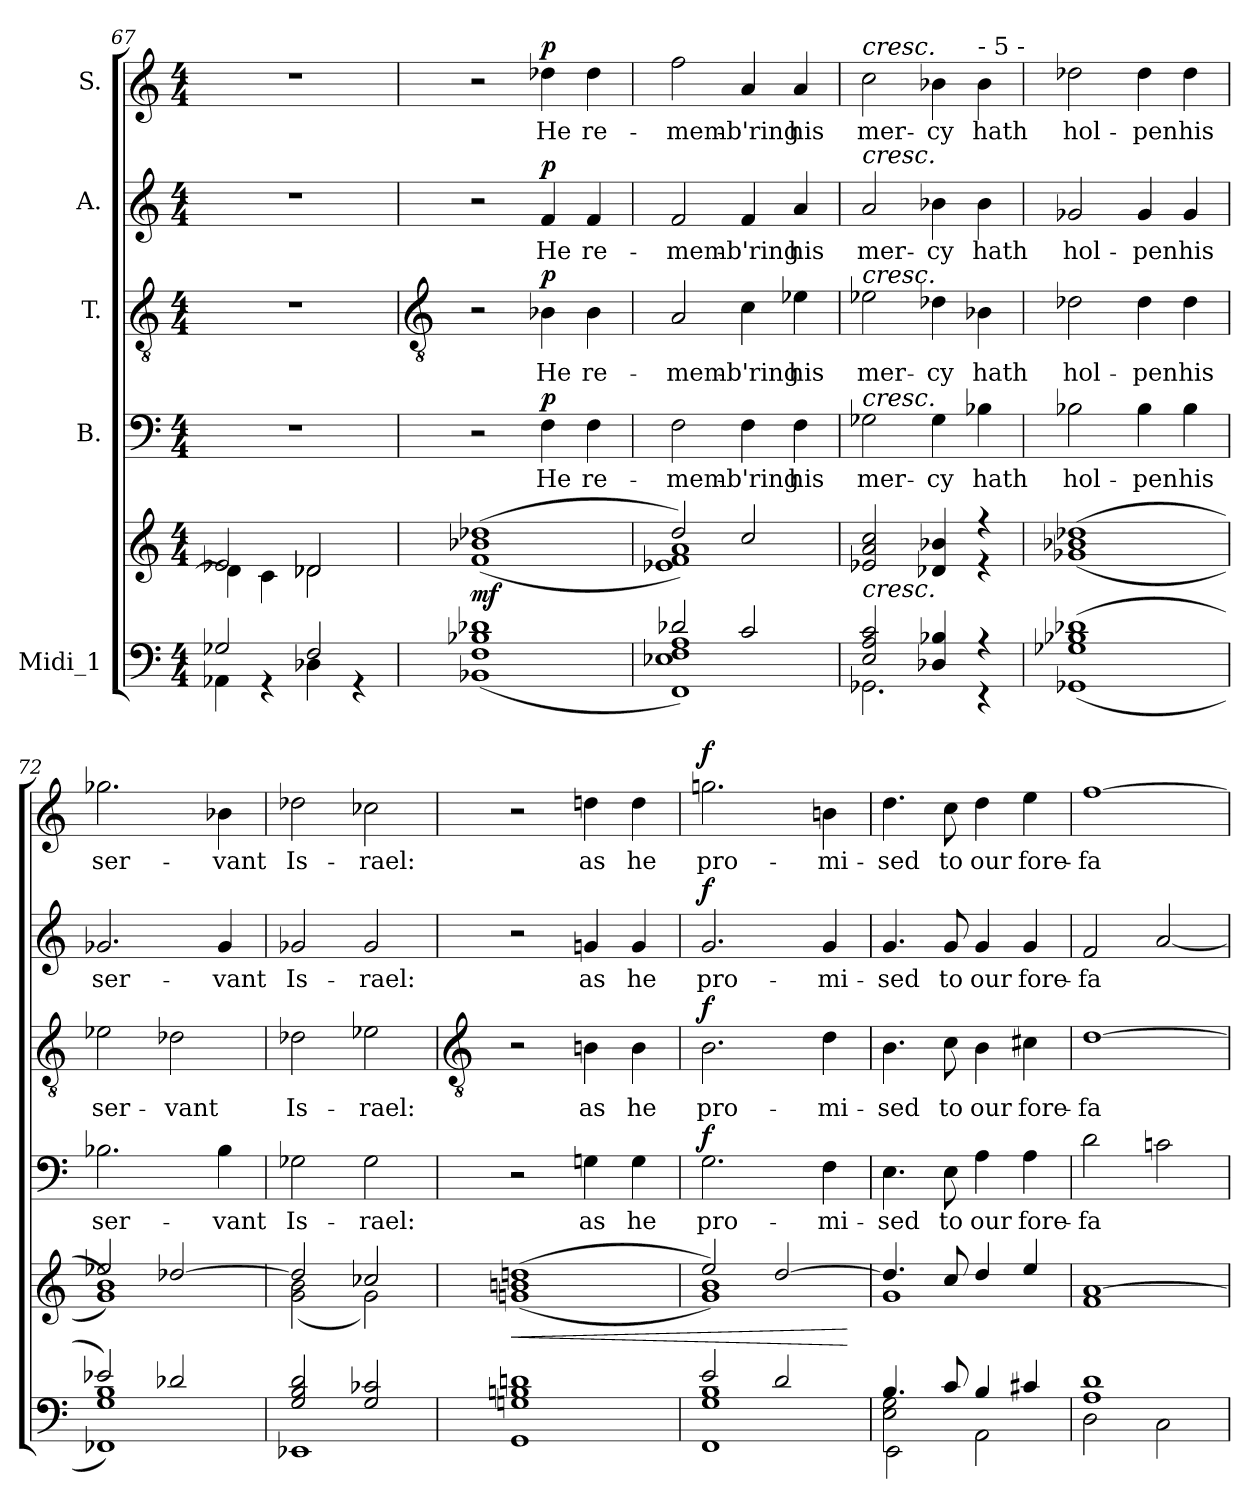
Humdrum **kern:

**kern	**kern	**dynam	**kern	**text	**dynam	**kern	**text	**dynam	**kern	**text	**dynam	**kern	**text	**dynam
*part5	*part5	*part5	*part4	*part4	*part4	*part3	*part3	*part3	*part2	*part2	*part2	*part1	*part1	*part1
*staff6	*staff5	*staff5/6	*staff4	*staff4	*staff4	*staff3	*staff3	*staff3	*staff2	*staff2	*staff2	*staff1	*staff1	*staff1
*I"Midi_1	*	*	*I"B.	*	*	*I"T.	*	*	*I"A.	*	*	*I"S.	*	*
*clefF4	*clefG2	*	*clefF4	*	*	*clefGv2	*	*	*clefG2	*	*	*clefG2	*	*
*k[]	*k[]	*	*k[]	*	*	*k[]	*	*	*k[]	*	*	*k[]	*	*
*C:	*C:	*	*C:	*	*	*C:	*	*	*C:	*	*	*C:	*	*
*M4/4	*M4/4	*	*M4/4	*	*	*M4/4	*	*	*M4/4	*	*	*M4/4	*	*
=67	=67	=67	=67	=67	=67	=67	=67	=67	=67	=67	=67	=67	=67	=67
*^	*^	*	*	*	*	*	*	*	*	*	*	*	*	*
2G-X/	4AA-X\	2e-X/	4d-\]	.	1r	.	.	1r	.	.	1r	.	.	1r	.	.
.	4r	.	4c\	.	.	.	.	.	.	.	.	.	.	.	.	.
2F/	4D-X\	2d-X/	2d-\	.	.	.	.	.	.	.	.	.	.	.	.	.
.	4r	.	.	.	.	.	.	.	.	.	.	.	.	.	.	.
!!LO:LB:g=z
=68	=68	=68	=68	=68	=68	=68	=68	=68	=68	=68	=68	=68	=68	=68	=68	=68
*	*	*	*	*	*	*	*	*clefGv2	*	*	*	*	*	*	*	*
!	!	!	!	!LO:DY:b	!	!	!	!	!	!	!	!	!	!	!	!
1F/ 1B-X/ 1d-X/	(<1BB-X\	(>1b-X/ 1dd-X/	(<1f\	mf	2r	.	.	2r	.	.	2r	.	.	2r	.	.
!	!	!	!	!	!	!LO:LY:b	!LO:DY:a	!	!LO:LY:b	!LO:DY:a	!	!LO:LY:b	!LO:DY:a	!	!LO:LY:b	!LO:DY:a
.	.	.	.	.	4F	He	p	4B-X	He	p	4f	He	p	4dd-X	He	p
!	!	!	!	!	!	!LO:LY:b	!	!	!LO:LY:b	!	!	!LO:LY:b	!	!	!LO:LY:b	!
.	.	.	.	.	4F	re-	.	4B-	re-	.	4f	re-	.	4dd-	re-	.
=69	=69	=69	=69	=69	=69	=69	=69	=69	=69	=69	=69	=69	=69	=69	=69	=69
!	!	!	!	!	!	!LO:LY:b	!	!	!LO:LY:b	!	!	!LO:LY:b	!	!	!LO:LY:b	!
2d-X/	1FF\ 1E-X\ 1F\ 1A\)	2dd/)	1e-X\ 1f\ 1a\)	.	2F	-mem-	.	2A	-mem-	.	2f	-mem-	.	2ff	-mem-	.
!	!	!	!	!	!	!LO:LY:b	!	!	!LO:LY:b	!	!	!LO:LY:b	!	!	!LO:LY:b	!
2c/	.	(>2cc/)	.	.	4F	-b'ring	.	4c	-b'ring	.	4f	-b'ring	.	4a	-b'ring	.
!	!	!	!	!	!	!LO:LY:b	!	!	!LO:LY:b	!	!	!LO:LY:b	!	!	!LO:LY:b	!
.	.	.	.	.	4F	his	.	4e-X	his	.	4a	his	.	4a	his	.
=70	=70	=70	=70	=70	=70	=70	=70	=70	=70	=70	=70	=70	=70	=70	=70	=70
!	!	!	!	!	!	!	!	!	!	!	!	!	!	!LO:TX:a:i:t=cresc.	!	!
!	!	!	!	!	!	!	!	!	!	!	!LO:TX:a:i:t=cresc.	!	!	!	!	!
!	!	!	!	!	!	!	!	!LO:TX:a:i:t=cresc.	!	!	!	!	!	!	!	!
!	!	!	!	!	!LO:TX:a:i:t=cresc.	!	!	!	!	!	!	!	!	!	!	!
!	!	!LO:TX:b:i:t=cresc.	!	!	!	!	!	!	!	!	!	!	!	!	!	!
!	!	!	!	!	!	!LO:LY:b	!	!	!LO:LY:b	!	!	!LO:LY:b	!	!	!LO:LY:b	!
2E/ 2A/ 2c/	2.GG-X\	(2e-X/ 2a/ 2cc/	(2ryy	.	2G-X	mer-	.	2e-X	mer-	.	2a	mer-	.	2cc	mer-	.
!	!	!	!	!	!	!LO:LY:b	!	!	!LO:LY:b	!	!	!LO:LY:b	!	!	!LO:LY:b	!
4D-X/ 4B-X/	.	4d-X/ 4b-X/	4ryy	.	4G-	-cy	.	4d-X	-cy	.	4b-X	-cy	.	4b-X	-cy	.
!	!	!	!	!	!	!	!	!	!	!	!	!	!	!LO:TX:a:t=- 5 -	!	!
!	!	!	!	!	!	!LO:LY:b	!	!	!LO:LY:b	!	!	!LO:LY:b	!	!	!LO:LY:b	!
4r	4r	4r	4r	.	4B-X	hath	.	4B-X	hath	.	4b-	hath	.	4b-	hath	.
=71	=71	=71	=71	=71	=71	=71	=71	=71	=71	=71	=71	=71	=71	=71	=71	=71
!	!	!	!	!	!	!LO:LY:b	!	!	!LO:LY:b	!	!	!LO:LY:b	!	!	!LO:LY:b	!
(<1G-X/ 1B-X/ 1d-X/	(<1GG-X\	1b-X/ 1dd-X/	(<(<1g-X\	.	2B-X	hol-	.	2d-X	hol-	.	2g-X	hol-	.	2dd-X	hol-	.
!	!	!	!	!	!	!LO:LY:b	!	!	!LO:LY:b	!	!	!LO:LY:b	!	!	!LO:LY:b	!
.	.	.	.	.	4B-	-pen	.	4d-	-pen	.	4g-	-pen	.	4dd-	-pen	.
!	!	!	!	!	!	!LO:LY:b	!	!	!LO:LY:b	!	!	!LO:LY:b	!	!	!LO:LY:b	!
.	.	.	.	.	4B-	his	.	4d-	his	.	4g-	his	.	4dd-	his	.
=72	=72	=72	=72	=72	=72	=72	=72	=72	=72	=72	=72	=72	=72	=72	=72	=72
!	!	!	!	!	!	!LO:LY:b	!	!	!LO:LY:b	!	!	!LO:LY:b	!	!	!LO:LY:b	!
2e-X/)	1FF-X\ 1G\ 1B\)	2ee-X/	1g\ 1b\))	.	2.B-X	ser-	.	2e-X	ser-	.	2.g-X	ser-	.	2.gg-X	ser-	.
!	!	!	!	!	!	!	!	!	!LO:LY:b	!	!	!	!	!	!	!
2d-X/	.	[2dd-X/	.	.	.	.	.	2d-X	-vant	.	.	.	.	.	.	.
!	!	!	!	!	!	!LO:LY:b	!	!	!	!	!	!LO:LY:b	!	!	!LO:LY:b	!
.	.	.	.	.	4B-	-vant	.	.	.	.	4g-	-vant	.	4b-X	-vant	.
=73	=73	=73	=73	=73	=73	=73	=73	=73	=73	=73	=73	=73	=73	=73	=73	=73
!	!	!	!	!	!	!LO:LY:b	!	!	!LO:LY:b	!	!	!LO:LY:b	!	!	!LO:LY:b	!
2G/ 2B/ 2d/	1EE-X\	2dd-/]	(((<2g\ 2b\	.	2G-X	Is-	.	2d-X	Is-	.	2g-X	Is-	.	2dd-X	Is-	.
!	!	!	!	!	!	!LO:LY:b	!	!	!LO:LY:b	!	!	!LO:LY:b	!	!	!LO:LY:b	!
2G/ 2c-X/	.	2cc-X/	2g\)	.	2G-	-rael:	.	2e-X	-rael:	.	2g-	-rael:	.	2cc-X	-rael:	.
*v	*v	*	*	*	*	*	*	*	*	*	*	*	*	*	*	*
!!LO:LB:g=z
=74	=74	=74	=74	=74	=74	=74	=74	=74	=74	=74	=74	=74	=74	=74	=74
*	*	*	*	*	*	*	*clefGv2	*	*	*	*	*	*	*	*
*^	*	*	*	*	*	*	*	*	*	*	*	*	*	*	*
*	*^	*	*	*	*	*	*	*	*	*	*	*	*	*	*	*
!	!	!	!	!	!LO:HP:b	!	!	!	!	!	!	!	!	!	!	!	!
1Gn/ 1Bn/ 1dn/	1ryy	1GG\	1bn/ 1ddn/	(<(<1gn\	<	2r	.	.	2r	.	.	2r	.	.	2r	.	.
!	!	!	!	!	!	!	!LO:LY:b	!	!	!LO:LY:b	!	!	!LO:LY:b	!	!	!LO:LY:b	!
.	.	.	.	.	.	4Gn	as	.	4Bn	as	.	4gn	as	.	4ddn	as	.
!	!	!	!	!	!	!	!LO:LY:b	!	!	!LO:LY:b	!	!	!LO:LY:b	!	!	!LO:LY:b	!
.	.	.	.	.	.	4G	he	.	4B	he	.	4g	he	.	4dd	he	.
=75	=75	=75	=75	=75	=75	=75	=75	=75	=75	=75	=75	=75	=75	=75	=75	=75	=75
!	!	!	!	!	!	!	!LO:LY:b	!LO:DY:a	!	!LO:LY:b	!LO:DY:a	!	!LO:LY:b	!LO:DY:b	!	!LO:LY:b	!LO:DY:a
2e/	1ryy	1FF\ 1G\ 1B\	2ee/	1g\ 1b\))	.	2.G	pro-	f	2.B	pro-	f	2.g	pro-	f	2.ggn	pro-	f
2d/	.	.	[2dd/	.	.	.	.	.	.	.	.	.	.	.	.	.	.
!	!	!	!	!	!	!	!LO:LY:b	!	!	!LO:LY:b	!	!	!LO:LY:b	!	!	!LO:LY:b	!
.	.	.	.	.	.	4F	-mi-	.	4d	-mi-	.	4g	-mi-	.	4bn	-mi-	.
*v	*v	*v	*	*	*	*	*	*	*	*	*	*	*	*	*	*	*
*	*v	*v	*	*	*	*	*	*	*	*	*	*	*	*	*
.	.	[	.	.	.	.	.	.	.	.	.	.	.	.
=76	=76	=76	=76	=76	=76	=76	=76	=76	=76	=76	=76	=76	=76	=76
*^	*^	*	*	*	*	*	*	*	*	*	*	*	*	*
*	*^	*	*	*	*	*	*	*	*	*	*	*	*	*	*	*
!	!	!	!	!	!	!	!LO:LY:b	!	!	!LO:LY:b	!	!	!LO:LY:b	!	!	!LO:LY:b	!
4.B/	2E\ 2G\	2EE\	4.dd/]	1g\	.	4.E	-sed	.	4.B	-sed	.	4.g	-sed	.	4.dd	-sed	.
!	!	!	!	!	!	!	!LO:LY:b	!	!	!LO:LY:b	!	!	!LO:LY:b	!	!	!LO:LY:b	!
8c/	.	.	8cc/	.	.	8E	to	.	8c	to	.	8g	to	.	8cc	to	.
!	!	!	!	!	!	!	!LO:LY:b	!	!	!LO:LY:b	!	!	!LO:LY:b	!	!	!LO:LY:b	!
4B/	2ryy	2AA\	4dd/	.	.	4A	our	.	4B	our	.	4g	our	.	4dd	our	.
!	!	!	!	!	!	!	!LO:LY:b	!	!	!LO:LY:b	!	!	!LO:LY:b	!	!	!LO:LY:b	!
4c#X/	.	.	4ee/	.	.	4A	fore-	.	4c#X	fore-	.	4g	fore-	.	4ee	fore-	.
*	*v	*v	*	*	*	*	*	*	*	*	*	*	*	*	*	*	*
=77	=77	=77	=77	=77	=77	=77	=77	=77	=77	=77	=77	=77	=77	=77	=77	=77
!	!	!	!	!	!	!LO:LY:b	!	!	!LO:LY:b	!	!	!LO:LY:b	!	!	!LO:LY:b	!
1A/ 1d/	2D\	[1a/	1f\	.	2d	-fa	.	[1d	-fa	.	2f	-fa	.	[1ff	-fa	.
.	2C\	.	.	.	2cn	.	.	.	.	.	[2a	.	.	.	.	.
*v	*v	*	*	*	*	*	*	*	*	*	*	*	*	*	*	*
*	*v	*v	*	*	*	*	*	*	*	*	*	*	*	*	*
=	=	=	=	=	=	=	=	=	=	=	=	=	=	=
*-	*-	*-	*-	*-	*-	*-	*-	*-	*-	*-	*-	*-	*-	*-
